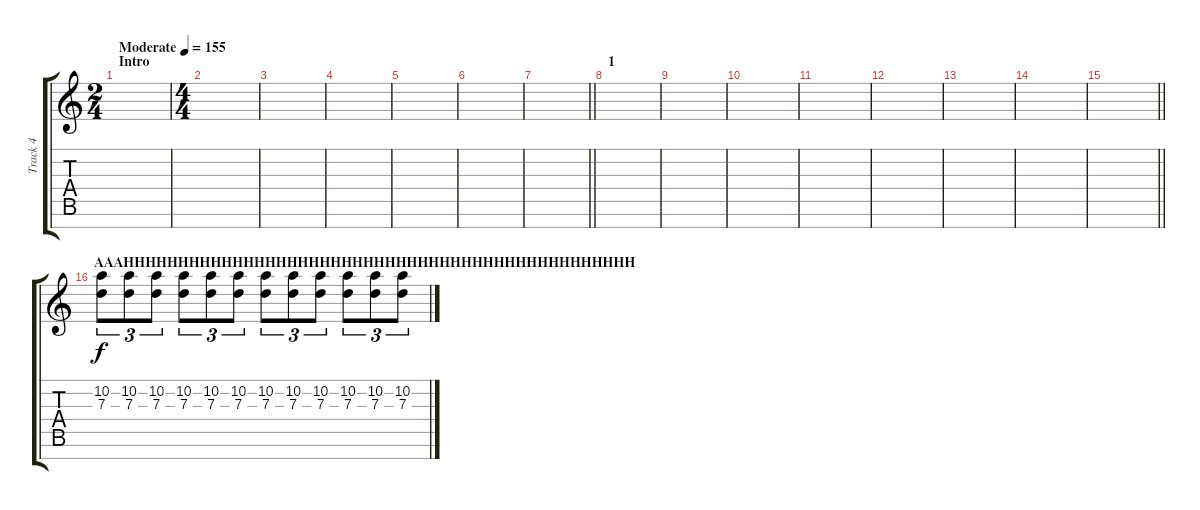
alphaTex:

\track ("Track 4" "Track 4") {instrument overdrivenguitar}
\staff {score tabs}
\tuning (E4 B3 G3 D3 A2 E2 B1) {hide}
\ts (2 4)
\section ("" "Intro")
\tempo (155 "Moderate")
\clef g2
\ks c
|
\ts (4 4)
|
|
|
|
|
\barLineRight lightlight
|
\section ("" "1")
|
|
|
|
|
|
|
\barLineRight lightlight
|
\section ("" "AAAHHHHHHHHHHHHHHHHHHHHHHHHHHHHHHHHHHHHHHHHHHHHHHH")
(10.2 7.3).8{tu (3 2)} (10.2 7.3).8{tu (3 2)} (10.2 7.3).8{tu (3 2)} (10.2 7.3).8{tu (3 2)} (10.2 7.3).8{tu (3 2)} (10.2 7.3).8{tu (3 2)} (10.2 7.3).8{tu (3 2)} (10.2 7.3).8{tu (3 2)} (10.2 7.3).8{tu (3 2)} (10.2 7.3).8{tu (3 2)} (10.2 7.3).8{tu (3 2)} (10.2 7.3).8{tu (3 2)}
